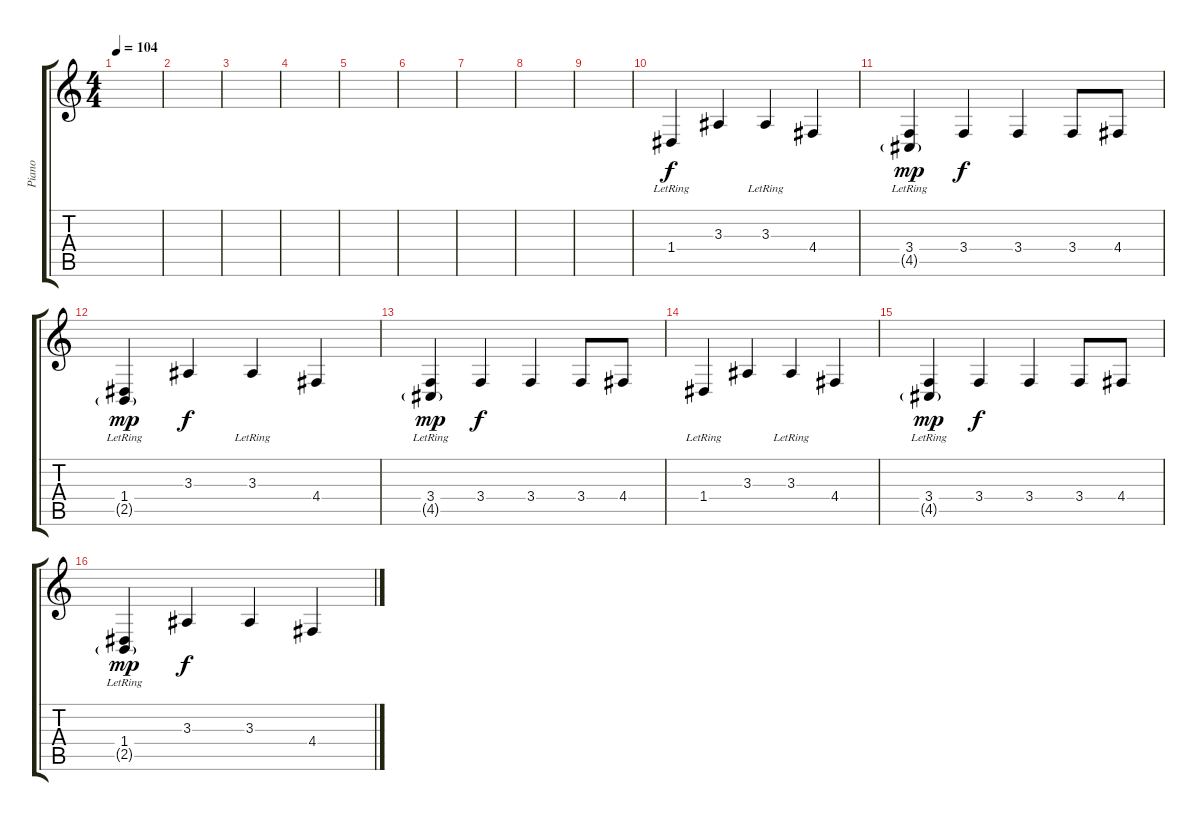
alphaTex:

\track ("Piano" "Piano") {instrument acousticgrandpiano}
\staff {score tabs}
\tuning (E4 B3 G3 D3 A2 E2) {hide}
\ts (4 4)
\tempo 104
\clef g2
\ks c
|
|
|
|
|
|
|
|
|
1.4{lr}.4{dy f} 3.3.4 3.3{lr}.4 4.4.4 |
(3.4 4.5{g lr}).4{dy mp} 3.4.4{dy f} 3.4.4 3.4.8 4.4.8 |
(1.4{lr} 2.5{g lr}).4{dy mp} 3.3.4{dy f} 3.3{lr}.4 4.4.4 |
(3.4 4.5{g lr}).4{dy mp} 3.4.4{dy f} 3.4.4 3.4.8 4.4.8 |
1.4{lr}.4 3.3.4 3.3{lr}.4 4.4.4 |
(3.4 4.5{g lr}).4{dy mp} 3.4.4{dy f} 3.4.4 3.4.8 4.4.8 |
(1.4{lr} 2.5{g lr}).4{dy mp} 3.3.4{dy f} 3.3.4 4.4.4
